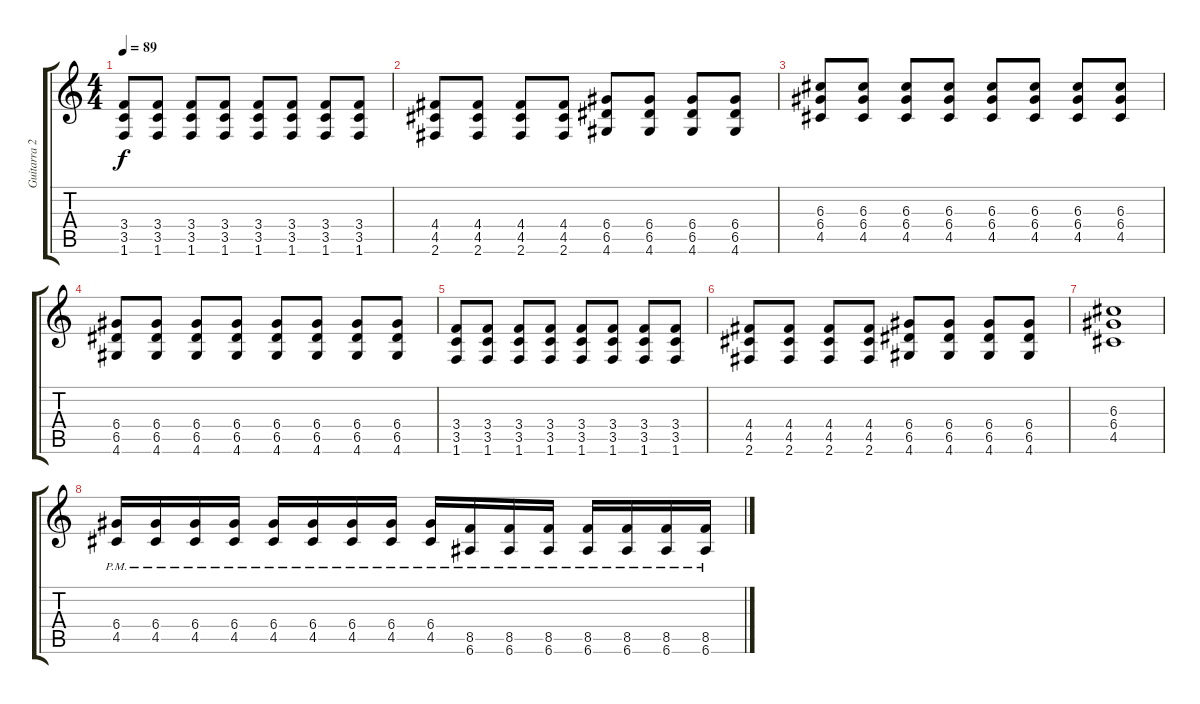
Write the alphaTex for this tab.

\track ("Guitarra 2" "Guitarra 2") {instrument electricguitarjazz}
\staff {score tabs}
\tuning (E4 B3 G3 D3 A2 E2) {hide}
\ts (4 4)
\tempo 89
\clef g2
\ks c
(3.4 3.5 1.6).8{dy f} (3.4 3.5 1.6).8 (3.4 3.5 1.6).8 (3.4 3.5 1.6).8 (3.4 3.5 1.6).8 (3.4 3.5 1.6).8 (3.4 3.5 1.6).8 (3.4 3.5 1.6).8 |
(4.4 4.5 2.6).8 (4.4 4.5 2.6).8 (4.4 4.5 2.6).8 (4.4 4.5 2.6).8 (6.4 6.5 4.6).8 (6.4 6.5 4.6).8 (6.4 6.5 4.6).8 (6.4 6.5 4.6).8 |
(6.3 6.4 4.5).8 (6.3 6.4 4.5).8 (6.3 6.4 4.5).8 (6.3 6.4 4.5).8 (6.3 6.4 4.5).8 (6.3 6.4 4.5).8 (6.3 6.4 4.5).8 (6.3 6.4 4.5).8 |
(6.4 6.5 4.6).8 (6.4 6.5 4.6).8 (6.4 6.5 4.6).8 (6.4 6.5 4.6).8 (6.4 6.5 4.6).8 (6.4 6.5 4.6).8 (6.4 6.5 4.6).8 (6.4 6.5 4.6).8 |
(3.4 3.5 1.6).8 (3.4 3.5 1.6).8 (3.4 3.5 1.6).8 (3.4 3.5 1.6).8 (3.4 3.5 1.6).8 (3.4 3.5 1.6).8 (3.4 3.5 1.6).8 (3.4 3.5 1.6).8 |
(4.4 4.5 2.6).8 (4.4 4.5 2.6).8 (4.4 4.5 2.6).8 (4.4 4.5 2.6).8 (6.4 6.5 4.6).8 (6.4 6.5 4.6).8 (6.4 6.5 4.6).8 (6.4 6.5 4.6).8 |
(6.3 6.4 4.5).1 |
(6.4{pm} 4.5{pm}).16 (6.4{pm} 4.5{pm}).16 (6.4{pm} 4.5{pm}).16 (6.4{pm} 4.5{pm}).16 (6.4{pm} 4.5{pm}).16 (6.4{pm} 4.5{pm}).16 (6.4{pm} 4.5{pm}).16 (6.4{pm} 4.5{pm}).16 (6.4{pm} 4.5{pm}).16 (8.5{pm} 6.6{pm}).16 (8.5{pm} 6.6{pm}).16 (8.5{pm} 6.6{pm}).16 (8.5{pm} 6.6{pm}).16 (8.5{pm} 6.6{pm}).16 (8.5{pm} 6.6{pm}).16 (8.5{pm} 6.6{pm}).16
